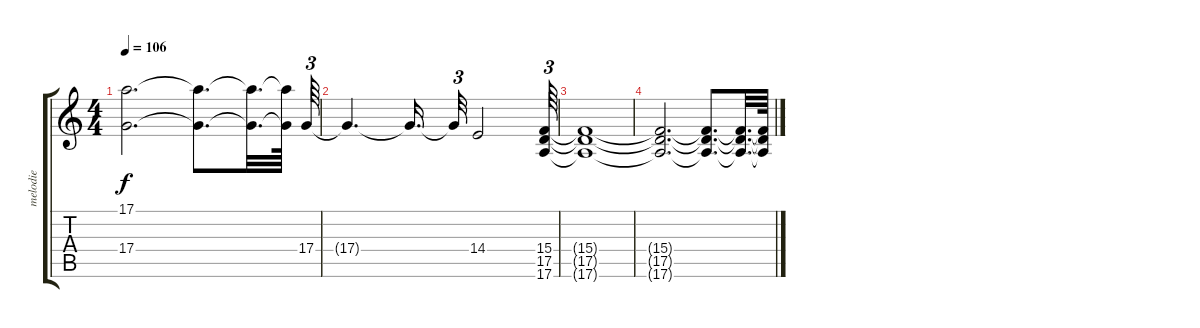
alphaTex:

\track ("melodie" "melodie") {instrument synthstrings1}
\staff {score tabs}
\tuning (E4 B3 G3 D3 A2 E2) {hide}
\ts (4 4)
\tempo 106
\clef g2
\ks c
(17.1{t} 17.4{t}).2{d dy f} (17.1{t} 17.4{t}).8{d} (17.1{t} 17.4{t}).32{d} (17.1{t} 17.4{t}).64 17.4.64{tu (3 2)} |
17.4{t}.4{d} 17.4{t}.16{d} 17.4{t}.32{tu (3 2)} 14.4.2 (15.4 17.5 17.6).64{tu (3 2)} |
(15.4{t} 17.5{t} 17.6{t}).1 |
(15.4{t} 17.5{t} 17.6{t}).2{d} (15.4{t} 17.5{t} 17.6{t}).8{d} (15.4{t} 17.5{t} 17.6{t}).32{d} (15.4{t} 17.5{t} 17.6{t}).64
